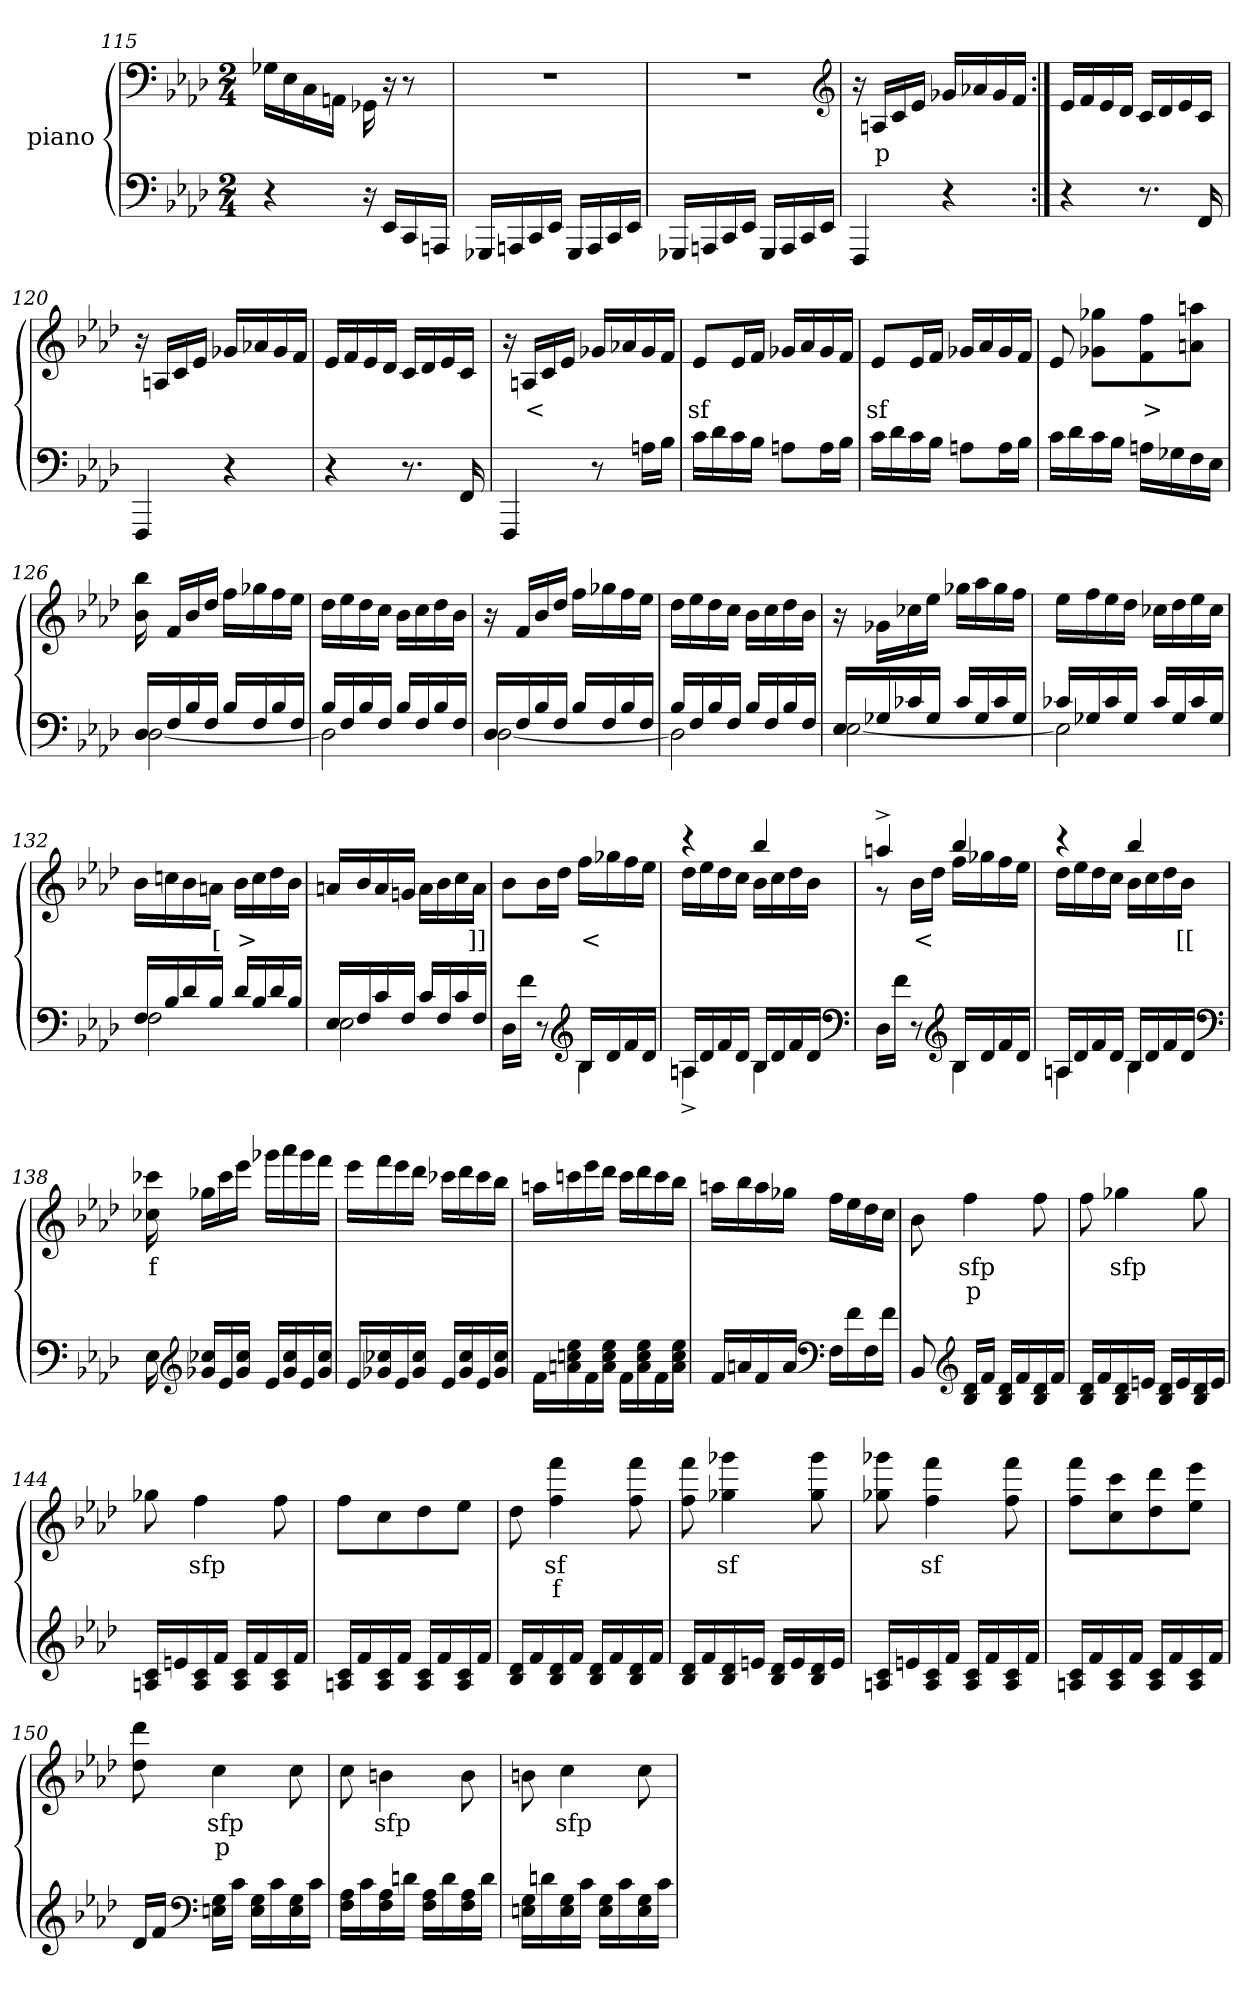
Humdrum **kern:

**kern	**kern	**text	**text
*part2	*part1	*part1	*part1
*staff2	*staff1	*staff1	*staff1
*	*I"piano	*	*
*clefF4	*clefF4	*	*
*k[b-e-a-d-]	*k[b-e-a-d-]	*	*
*f:	*f:	*	*
*M2/4	*M2/4	*	*
=115	=115	=115	=115
4r	16G-XLL	.	.
.	16E-	.	.
.	16C	.	.
.	16AAnJJ	.	.
16r	16GG-\	.	.
16EE-LL	16r	.	.
16CC	8r	.	.
16AAAnJJ	.	.	.
=116	=116	=116	=116
16GGG-XLL	2r	>	.
16AAAn	.	.	.
16CC	.	.	.
16EE-JJ	.	.	.
16GGG-LL	.	.	.
16AAA	.	.	.
16CC	.	.	.
16EE-JJ	.	.	.
=117	=117	=117	=117
16GGG-XLL	2r	.	.
16AAAn	.	.	.
16CC	.	.	.
16EE-JJ	.	.	.
16GGG-LL	.	.	.
16AAA	.	.	.
16CC	.	.	.
16EE-JJ	.	.	.
*	*clefG2	*	*
=118	=118	=118	=118
4FFF	16r	.	.
.	16AnLL	p	.
.	16c	.	.
.	16e-JJ	.	.
4r	16g-XLL	.	.
.	16a-X	.	.
.	16g-	.	.
.	16fJJ	.	.
=119:|!	=119:|!	=119:|!	=119:|!
4r	16e-LL	.	.
.	16f	.	.
.	16e-	.	.
.	16d-JJ	.	.
8.r	16cLL	.	.
.	16d-	.	.
.	16e-	.	.
16FF	16cJJ	.	.
=120	=120	=120	=120
4FFF	16r	.	.
.	16AnLL	.	.
.	16c	.	.
.	16e-JJ	.	.
4r	16g-XLL	.	.
.	16a-X	.	.
.	16g-	.	.
.	16fJJ	.	.
=121	=121	=121	=121
4r	16e-LL	.	.
.	16f	.	.
.	16e-	.	.
.	16d-JJ	.	.
8.r	16cLL	.	.
.	16d-	.	.
.	16e-	.	.
16FF	16cJJ	.	.
=122	=122	=122	=122
4FFF	16r	.	.
.	16AnLL	<	.
.	16c	.	.
.	16e-JJ	.	.
8r	16g-XLL	.	.
.	16a-X	.	.
16AnLL	16g-	.	.
16B-JJ	16fJJ	.	.
=123	=123	=123	=123
16cLL	8e-L	sf	.
16d-	.	.	.
16c	16e-L	.	.
16B-JJ	16fJJ	.	.
8AnL	16g-XLL	.	.
.	16a-	.	.
16AL	16g-	.	.
16B-JJ	16fJJ	.	.
=124	=124	=124	=124
16cLL	8e-L	sf	.
16d-	.	.	.
16c	16e-L	.	.
16B-JJ	16fJJ	.	.
8AnL	16g-XLL	.	.
.	16a-	.	.
16AL	16g-	.	.
16B-JJ	16fJJ	.	.
=125	=125	=125	=125
16cLL	8e-	.	.
16d-	.	.	.
16c	8g-X 8gg-XL	.	.
16B-JJ	.	.	.
16AnLL	8f 8ff	>	.
16G-X	.	.	.
16F	8an 8aanJ	.	.
16E-JJ	.	.	.
=126	=126	=126	=126
*^	*	*	*
16D-LL	[2D-	16b- 16bb-	.	.
16F	.	16fLL	.	.
16B-	.	16b-	.	.
16FJJ	.	16dd-JJ	.	.
16B-LL	.	16ffLL	.	.
16F	.	16gg-X	.	.
16B-	.	16ff	.	.
16FJJ	.	16ee-JJ	.	.
=127	=127	=127	=127	=127
16B-LL	2D-]	16dd-LL	.	.
16F	.	16ee-	.	.
16B-	.	16dd-	.	.
16FJJ	.	16ccJJ	.	.
16B-LL	.	16b-LL	.	.
16F	.	16cc	.	.
16B-	.	16dd-	.	.
16FJJ	.	16b-JJ	.	.
=128	=128	=128	=128	=128
16D-LL	[2D-	16r	.	.
16F	.	16fLL	.	.
16B-	.	16b-	.	.
16FJJ	.	16dd-JJ	.	.
16B-LL	.	16ffLL	.	.
16F	.	16gg-X	.	.
16B-	.	16ff	.	.
16FJJ	.	16ee-JJ	.	.
=129	=129	=129	=129	=129
16B-LL	2D-]	16dd-LL	.	.
16F	.	16ee-	.	.
16B-	.	16dd-	.	.
16FJJ	.	16ccJJ	.	.
16B-LL	.	16b-LL	.	.
16F	.	16cc	.	.
16B-	.	16dd-	.	.
16FJJ	.	16b-JJ	.	.
=130	=130	=130	=130	=130
16E-LL	[2E-	16r	<	.
16G-X	.	16g-XLL	.	.
16c-X	.	16cc-X	.	.
16G-JJ	.	16ee-JJ	.	.
16c-LL	.	16gg-LL	.	.
16G-	.	16aa-	.	.
16c-	.	16gg-	.	.
16G-JJ	.	16ffJJ	.	.
=131	=131	=131	=131	=131
16c-XLL	2E-]	16ee-LL	.	.
16G-X	.	16ff	.	.
16c-	.	16ee-	.	.
16G-JJ	.	16dd-JJ	.	.
16c-LL	.	16cc-XLL	.	.
16G-	.	16dd-	.	.
16c-	.	16ee-	.	.
16G-JJ	.	16cc-JJ	.	.
=132	=132	=132	=132	=132
16FLL	2F	16b-LL	.	.
16B-	.	16ccn	.	.
16d-	.	16b-	.	.
16B-JJ	.	16anJJ	[	.
16d-LL	.	16b-LL	>	.
16B-	.	16cc	.	.
16d-	.	16dd-	.	.
16B-JJ	.	16b-JJ	.	.
=133	=133	=133	=133	=133
16E-LL	2E-	16anLL	.	.
16F	.	16b-	.	.
16c	.	16a	.	.
16FJJ	.	16gnJJ	.	.
16cLL	.	16aLL	.	.
16F	.	16b-	.	.
16c	.	16cc	.	.
16FJJ	.	16aJJ	]]	.
=134	=134	=134	=134	=134
16D-LL	4ryy	8b-L	.	.
16fJJ	.	.	.	.
8r	.	16b-L	.	.
.	.	16dd-JJ	.	.
*clefG2	*	*	*	*
16B-LL	4B-	16ffLL	<	.
16d-	.	16gg-X	.	.
16f	.	16ff	.	.
16d-JJ	.	16ee-JJ	.	.
=135	=135	=135	=135	=135
*	*	*^	*	*
16AnLL	4An^>	4r	16dd-LL	.	.
16d-	.	.	16ee-	.	.
16f	.	.	16dd-	.	.
16d-JJ	.	.	16ccJJ	.	.
16B-LL	4B-	4bb-	16b-LL	.	.
16d-	.	.	16cc	.	.
16f	.	.	16dd-	.	.
16d-JJ	.	.	16b-JJ	.	.
*clefF4	*	*	*	*	*
=136	=136	=136	=136	=136	=136
16D-LL	4ryy	4aan^>	8r	.	.
16fJJ	.	.	.	.	.
8r	.	.	16b-LL	<	.
.	.	.	16dd-JJ	.	.
*clefG2	*	*	*	*	*
16B-LL	4B-	4bb-	16ffLL	.	.
16d-	.	.	16gg-X	.	.
16f	.	.	16ff	.	.
16d-JJ	.	.	16ee-JJ	.	.
=137	=137	=137	=137	=137	=137
16AnLL	4An	4r	16dd-LL	.	.
16d-	.	.	16ee-	.	.
16f	.	.	16dd-	.	.
16d-JJ	.	.	16ccJJ	.	.
16B-LL	4B-	4bb-	16b-LL	.	.
16d-	.	.	16cc	.	.
16f	.	.	16dd-	.	.
16d-JJ	.	.	16b-JJ	[[	.
*v	*v	*	*	*	*
*	*v	*v	*	*
*clefF4	*	*	*
=138	=138	=138	=138
16E-	16cc-X 16ccc-X	f	.
*clefG2	*	*	*
16g-X 16cc-XLL	16gg-XLL	.	.
16e-	16ccc-	.	.
16g- 16cc-JJ	16eee-JJ	.	.
16e-LL	16ggg-LL	.	.
16g- 16cc-	16aaa-	.	.
16e-	16ggg-	.	.
16g- 16cc-JJ	16fffJJ	.	.
=139	=139	=139	=139
16e-LL	16eee-LL	.	.
16g-X 16cc-X	16fff	.	.
16e-	16eee-	.	.
16g- 16cc-JJ	16ddd-JJ	.	.
16e-LL	16ccc-XLL	.	.
16g- 16cc-	16ddd-	.	.
16e-	16ccc-	.	.
16g- 16cc-JJ	16bb-JJ	.	.
=140	=140	=140	=140
16fLL	16aanLL	.	.
16an 16ccn 16ee-	16cccn	.	.
16f	16eee-	.	.
16a 16cc 16ee-JJ	16ddd-JJ	.	.
16fLL	16cccLL	.	.
16a 16cc 16ee-	16ddd-	.	.
16f	16ccc	.	.
16a 16cc 16ee-JJ	16bb-JJ	.	.
=141	=141	=141	=141
16fLL	16aanLL	.	.
16an	16bb-	.	.
16f	16aa	.	.
16aJJ	16gg-XJJ	.	.
*clefF4	*	*	*
16FLL	16ffLL	.	.
16f	16ee-	.	.
16F	16dd-	.	.
16fJJ	16ccJJ	.	.
=142	=142	=142	=142
8BB-	8b-	.	.
*clefG2	*	*	*
16B- 16d-LL	4ff	sfp	p
16fJJ	.	.	.
16B- 16d-LL	.	.	.
16f	.	.	.
16B- 16d-	8ff	.	.
16fJJ	.	.	.
=143	=143	=143	=143
16B- 16d-LL	8ff	.	.
16f	.	.	.
16B- 16d-	4gg-X	sfp	.
16enJJ	.	.	.
16B- 16d-LL	.	.	.
16e	.	.	.
16B- 16d-	8gg-	.	.
16eJJ	.	.	.
=144	=144	=144	=144
16An 16cLL	8gg-X	.	.
16en	.	.	.
16A 16c	4ff	sfp	.
16fJJ	.	.	.
16A 16cLL	.	.	.
16f	.	.	.
16A 16c	8ff	.	.
16fJJ	.	.	.
=145	=145	=145	=145
16An 16cLL	8ffL	.	.
16f	.	.	.
16A 16c	8cc	.	.
16fJJ	.	.	.
16A 16cLL	8dd-	.	.
16f	.	.	.
16A 16c	8ee-J	.	.
16fJJ	.	.	.
=146	=146	=146	=146
16B- 16d-LL	8dd-	.	.
16f	.	.	.
16B- 16d-	4ff 4fff	sf	f
16fJJ	.	.	.
16B- 16d-LL	.	.	.
16f	.	.	.
16B- 16d-	8ff 8fff	.	.
16fJJ	.	.	.
=147	=147	=147	=147
16B- 16d-LL	8ff 8fff	.	.
16f	.	.	.
16B- 16d-	4gg-X 4ggg-X	sf	.
16enJJ	.	.	.
16B- 16d-LL	.	.	.
16e	.	.	.
16B- 16d-	8gg- 8ggg-	.	.
16eJJ	.	.	.
=148	=148	=148	=148
16An 16cLL	8gg-X 8ggg-X	.	.
16en	.	.	.
16A 16c	4ff 4fff	sf	.
16fJJ	.	.	.
16A 16cLL	.	.	.
16f	.	.	.
16A 16c	8ff 8fff	.	.
16fJJ	.	.	.
=149	=149	=149	=149
16An 16cLL	8ff 8fffL	.	.
16f	.	.	.
16A 16c	8cc 8ccc	.	.
16fJJ	.	.	.
16A 16cLL	8dd- 8ddd-	.	.
16f	.	.	.
16A 16c	8ee- 8eee-J	.	.
16fJJ	.	.	.
=150	=150	=150	=150
16d-LL	8dd- 8ddd-	.	.
16fJJ	.	.	.
*clefF4	*	*	*
16En 16GLL	4cc	sfp	p
16cJJ	.	.	.
16E 16GLL	.	.	.
16c	.	.	.
16E 16G	8cc	.	.
16cJJ	.	.	.
=151	=151	=151	=151
16F 16A-LL	8cc	.	.
16c	.	.	.
16F 16A-	4bn	sfp	.
16dnJJ	.	.	.
16F 16A-LL	.	.	.
16d	.	.	.
16F 16A-	8b	.	.
16dJJ	.	.	.
=152	=152	=152	=152
16En 16GLL	8bn	.	.
16dn	.	.	.
16E 16G	4cc	sfp	.
16cJJ	.	.	.
16E 16GLL	.	.	.
16c	.	.	.
16E 16G	8cc	.	.
16cJJ	.	.	.
=	=	=	=
*-	*-	*-	*-
